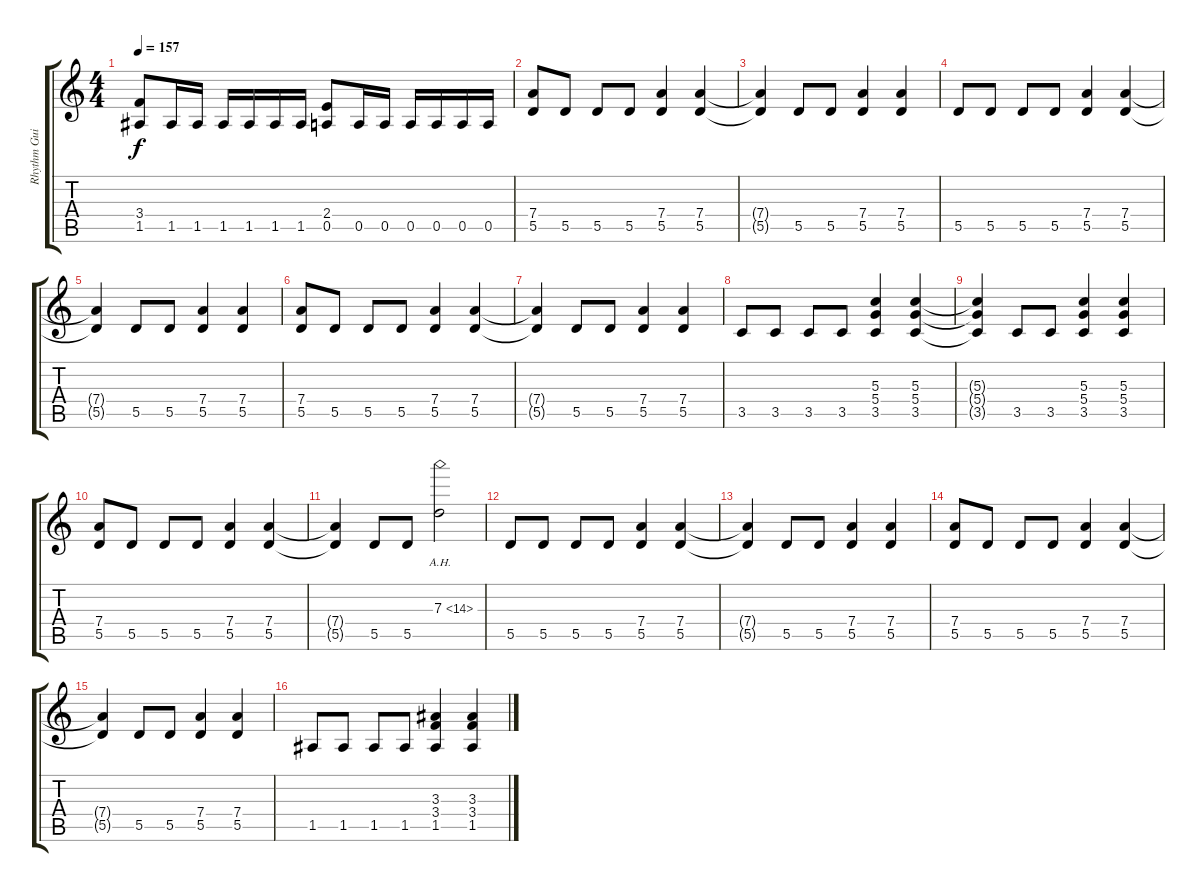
\track ("Rhythm Guitar" "Rhythm Gui") {instrument distortionguitar}
\staff {score tabs}
\tuning (E4 B3 G3 D3 A2 E2) {hide}
\ts (4 4)
\tempo 157
\clef g2
\ks c
(3.4 1.5).8{dy f} 1.5.16 1.5.16 1.5.16 1.5.16 1.5.16 1.5.16 (2.4 0.5).8 0.5.16 0.5.16 0.5.16 0.5.16 0.5.16 0.5.16 |
(7.4 5.5).8 5.5.8 5.5.8 5.5.8 (7.4 5.5).4 (7.4 5.5).4 |
(7.4{t} 5.5{t}).4 5.5.8 5.5.8 (7.4 5.5).4 (7.4 5.5).4 |
5.5.8 5.5.8 5.5.8 5.5.8 (7.4 5.5).4 (7.4 5.5).4 |
(7.4{t} 5.5{t}).4 5.5.8 5.5.8 (7.4 5.5).4 (7.4 5.5).4 |
(7.4 5.5).8 5.5.8 5.5.8 5.5.8 (7.4 5.5).4 (7.4 5.5).4 |
(7.4{t} 5.5{t}).4 5.5.8 5.5.8 (7.4 5.5).4 (7.4 5.5).4 |
3.5.8 3.5.8 3.5.8 3.5.8 (5.3 5.4 3.5).4 (5.3 5.4 3.5).4 |
(5.3{t} 5.4{t} 3.5{t}).4 3.5.8 3.5.8 (5.3 5.4 3.5).4 (5.3 5.4 3.5).4 |
(7.4 5.5).8 5.5.8 5.5.8 5.5.8 (7.4 5.5).4 (7.4 5.5).4 |
(7.4{t} 5.5{t}).4 5.5.8 5.5.8 7.3{ah 7}.2 |
5.5.8 5.5.8 5.5.8 5.5.8 (7.4 5.5).4 (7.4 5.5).4 |
(7.4{t} 5.5{t}).4 5.5.8 5.5.8 (7.4 5.5).4 (7.4 5.5).4 |
(7.4 5.5).8 5.5.8 5.5.8 5.5.8 (7.4 5.5).4 (7.4 5.5).4 |
(7.4{t} 5.5{t}).4 5.5.8 5.5.8 (7.4 5.5).4 (7.4 5.5).4 |
1.5.8 1.5.8 1.5.8 1.5.8 (3.3 3.4 1.5).4 (3.3 3.4 1.5).4
